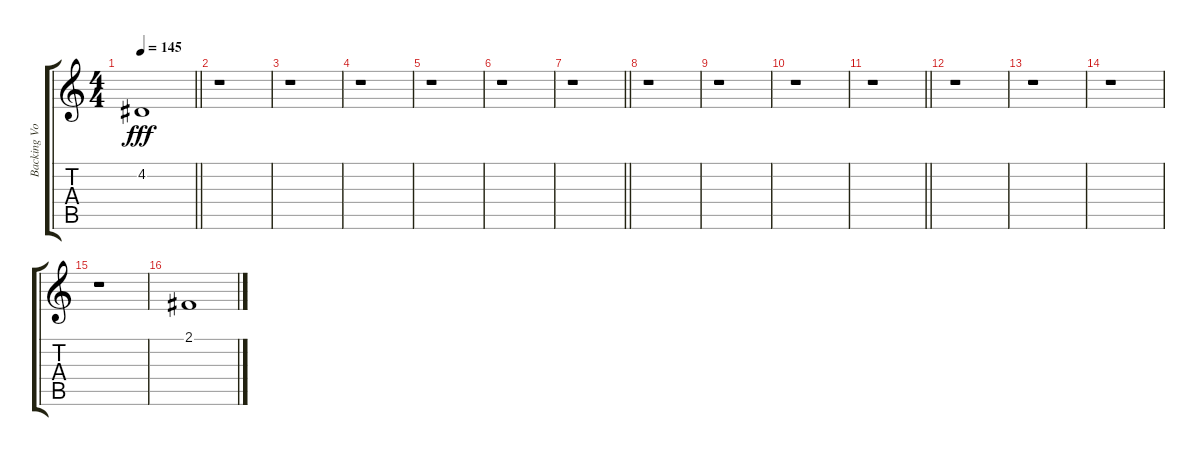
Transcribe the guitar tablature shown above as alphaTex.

\track ("Backing Vocals" "Backing Vo") {instrument drawbarorgan}
\staff {score tabs}
\tuning (E4 B3 G3 D3 A2 E2) {hide}
\ts (4 4)
\tempo 145
\clef g2
\barLineRight lightlight
\ks c
4.2{t}.1{dy fff} |
r.1 |
r.1 |
r.1 |
r.1 |
r.1 |
\barLineRight lightlight
r.1 |
r.1 |
r.1 |
r.1 |
\barLineRight lightlight
r.1 |
r.1 |
r.1 |
r.1 |
r.1 |
2.1.1
